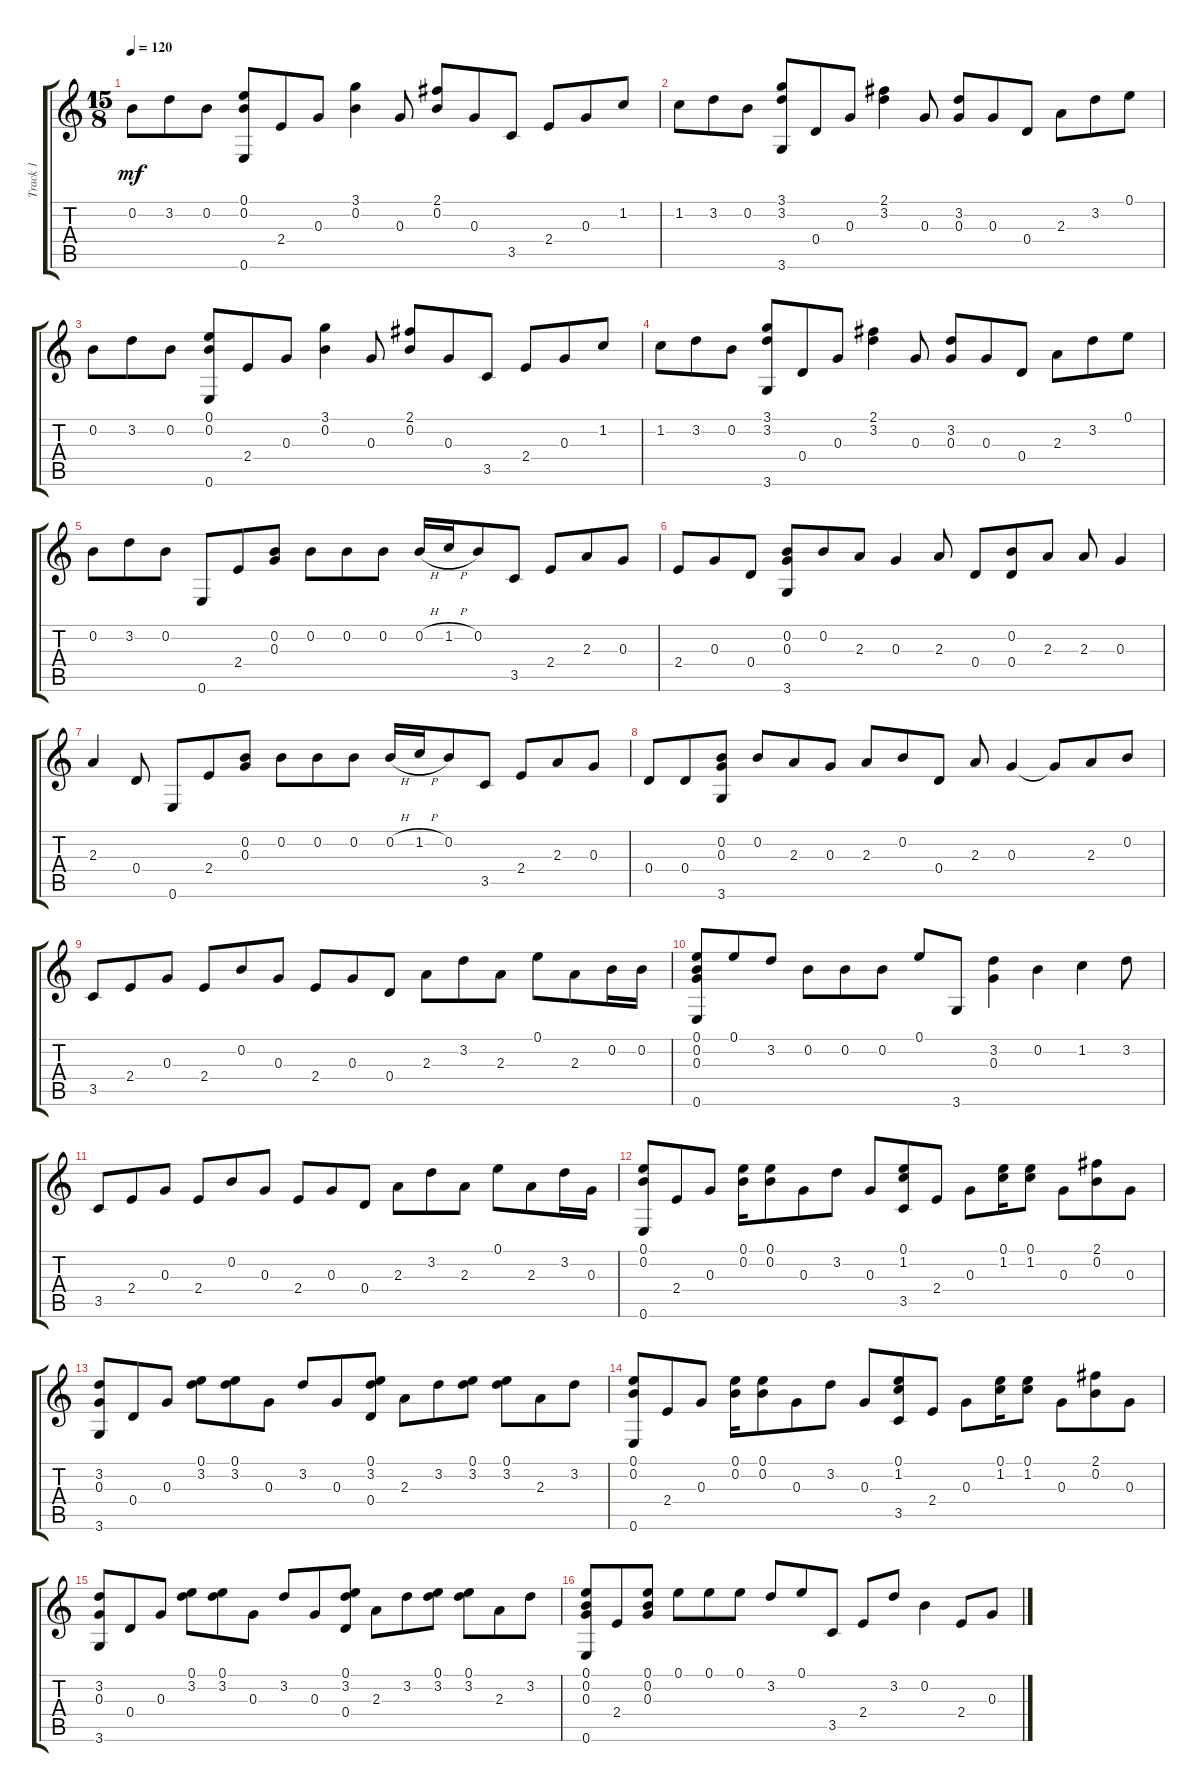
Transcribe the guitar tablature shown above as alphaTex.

\track ("Track 1" "Track 1") {instrument acousticguitarsteel}
\staff {score tabs}
\tuning (E4 B3 G3 D3 A2 E2) {hide}
\ts (15 8)
\tempo 120
\clef g2
\ks c
0.2.8{dy mf instrument acousticguitarsteel} 3.2.8 0.2.8 (0.1 0.2 0.6).8 2.4.8 0.3.8 (3.1 0.2).4 0.3.8 (2.1 0.2).8 0.3.8 3.5.8 2.4.8 0.3.8 1.2.8 |
1.2.8 3.2.8 0.2.8 (3.1 3.2 3.6).8 0.4.8 0.3.8 (2.1 3.2).4 0.3.8 (3.2 0.3).8 0.3.8 0.4.8 2.3.8 3.2.8 0.1.8 |
0.2.8 3.2.8 0.2.8 (0.1 0.2 0.6).8 2.4.8 0.3.8 (3.1 0.2).4 0.3.8 (2.1 0.2).8 0.3.8 3.5.8 2.4.8 0.3.8 1.2.8 |
1.2.8 3.2.8 0.2.8 (3.1 3.2 3.6).8 0.4.8 0.3.8 (2.1 3.2).4 0.3.8 (3.2 0.3).8 0.3.8 0.4.8 2.3.8 3.2.8 0.1.8 |
0.2.8 3.2.8 0.2.8 0.6.8 2.4.8 (0.2 0.3).8 0.2.8 0.2.8 0.2.8 0.2{h}.16 1.2{h}.16 0.2.8 3.5.8 2.4.8 2.3.8 0.3.8 |
2.4.8 0.3.8 0.4.8 (0.2 0.3 3.6).8 0.2.8 2.3.8 0.3.4 2.3.8 0.4.8 (0.2 0.4).8 2.3.8 2.3.8 0.3.4 |
2.3.4 0.4.8 0.6.8 2.4.8 (0.2 0.3).8 0.2.8 0.2.8 0.2.8 0.2{h}.16 1.2{h}.16 0.2.8 3.5.8 2.4.8 2.3.8 0.3.8 |
0.4.8 0.4.8 (0.2 0.3 3.6).8 0.2.8 2.3.8 0.3.8 2.3.8 0.2.8 0.4.8 2.3.8 0.3.4 0.3{t}.8 2.3.8 0.2.8 |
3.5.8 2.4.8 0.3.8 2.4.8 0.2.8 0.3.8 2.4.8 0.3.8 0.4.8 2.3.8 3.2.8 2.3.8 0.1.8 2.3.8 0.2.16 0.2.16 |
(0.1 0.2 0.3 0.6).8 0.1.8 3.2.8 0.2.8 0.2.8 0.2.8 0.1.8 3.6.8 (3.2 0.3).4 0.2.4 1.2.4 3.2.8 |
3.5.8 2.4.8 0.3.8 2.4.8 0.2.8 0.3.8 2.4.8 0.3.8 0.4.8 2.3.8 3.2.8 2.3.8 0.1.8 2.3.8 3.2.16 0.3.16 |
(0.1 0.2 0.6).8 2.4.8 0.3.8 (0.1 0.2).16 (0.1 0.2).8 0.3.8 3.2.8 0.3.8 (0.1 1.2 3.5).8 2.4.8 0.3.8 (0.1 1.2).16 (0.1 1.2).8 0.3.8 (2.1 0.2).8 0.3.8 |
(3.2 0.3 3.6).8 0.4.8 0.3.8 (0.1 3.2).8 (0.1 3.2).8 0.3.8 3.2.8 0.3.8 (0.1 3.2 0.4).8 2.3.8 3.2.8 (0.1 3.2).8 (0.1 3.2).8 2.3.8 3.2.8 |
(0.1 0.2 0.6).8 2.4.8 0.3.8 (0.1 0.2).16 (0.1 0.2).8 0.3.8 3.2.8 0.3.8 (0.1 1.2 3.5).8 2.4.8 0.3.8 (0.1 1.2).16 (0.1 1.2).8 0.3.8 (2.1 0.2).8 0.3.8 |
(3.2 0.3 3.6).8 0.4.8 0.3.8 (0.1 3.2).8 (0.1 3.2).8 0.3.8 3.2.8 0.3.8 (0.1 3.2 0.4).8 2.3.8 3.2.8 (0.1 3.2).8 (0.1 3.2).8 2.3.8 3.2.8 |
(0.1 0.2 0.3 0.6).8 2.4.8 (0.1 0.2 0.3).8 0.1.8 0.1.8 0.1.8 3.2.8 0.1.8 3.5.8 2.4.8 3.2.8 0.2.4 2.4.8 0.3.8
